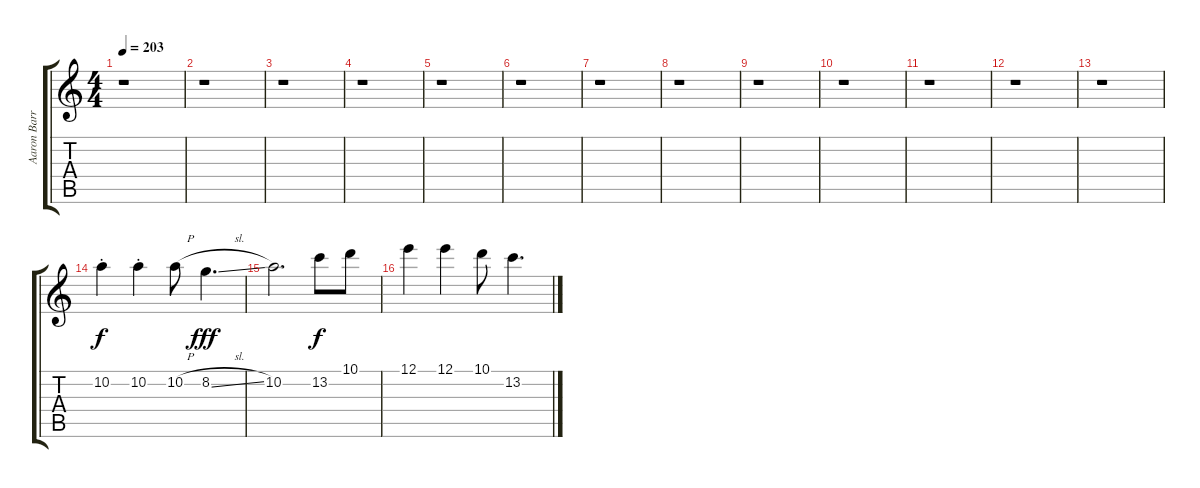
\track ("Aaron Barrett" "Aaron Barr") {instrument overdrivenguitar}
\staff {score tabs}
\tuning (E4 B3 G3 D3 A2 E2) {hide}
\ts (4 4)
\tempo 203
\clef g2
\ks c
r.1{dy f} |
r.1 |
r.1 |
r.1 |
r.1 |
r.1 |
r.1 |
r.1 |
r.1 |
r.1 |
r.1 |
r.1 |
r.1 |
10.2{st}.4 10.2{st}.4 10.2{h}.8 8.2{sl}.4{d dy fff} |
10.2.2{d} 13.2.8{dy f} 10.1.8 |
12.1.4 12.1.4 10.1.8 13.2.4{d}
